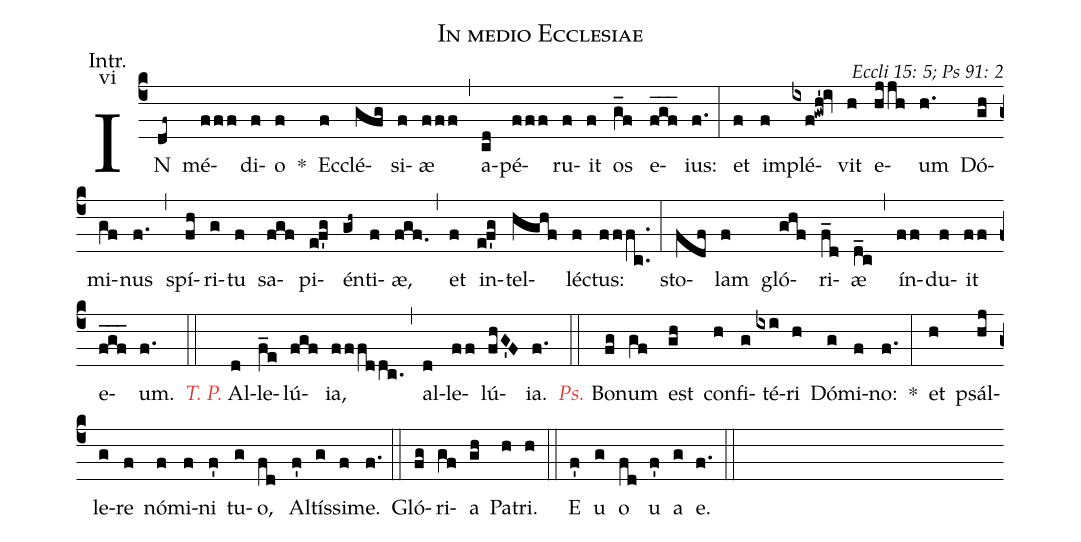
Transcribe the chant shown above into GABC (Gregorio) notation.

name: In medio Ecclesiae;
office-part: Introitus;
mode: 6;
commentary: Eccli 15: 5; Ps 91: 2;
annotation: Intr.;
annotation: vi;
%%
(c4) IN(df~) mé(fff)di(f)o(f) *() Ec(f)clé(gfg)si(f)æ(fff) (,) a(cd)pé(fff)ru(f)it(f) os(g_f) e(fgf___)ius:(f.) (:)
et(f) im(f)plé(ixf!gwh'!iv)vit(h) e(hjjh)um(h.) Dó(gh)mi(gf)nus(f.) (,) spí(fh)ri(g)tu(f) sa(fgf)pi(e!f'g)én(gh~)ti(f)æ,(fgf.) (,) et(f) in(e!f'g)tel(hghf)léc(f)tus:(fffc..) (:)
sto(fdf)lam(f) gló(ghf)ri(f_d)æ(d_c) (,) ín(ff)du(f)it(ff) e(fgf___)um.(f.) (::)
<c><i>T. P.</i></c> Al(d)le(f_e)lú(fgf)ia,(fffddc.) (,) al(d)le(ff)lú(fhG'F)ia.(f.) (::)
<c><i>Ps.</i></c> Bo(fg)num(gf) est(gh) con(h)fi(g)té(ixi)ri(h) Dó(g)mi(f)no:(f.) *(:)
et(h) psál(hj)le(g)re(f) nó(f)mi(f)ni(f') tu(g)o,(fd) Al(f')tís(g)si(f)me.(f.) (::)
Gló(fg)ri(gf)a(gh) Pa(h)tri.(h) (::)
<eu>E(f') u(g) o(fd) u(f') a(g) </eu>e.(f.) (::)
